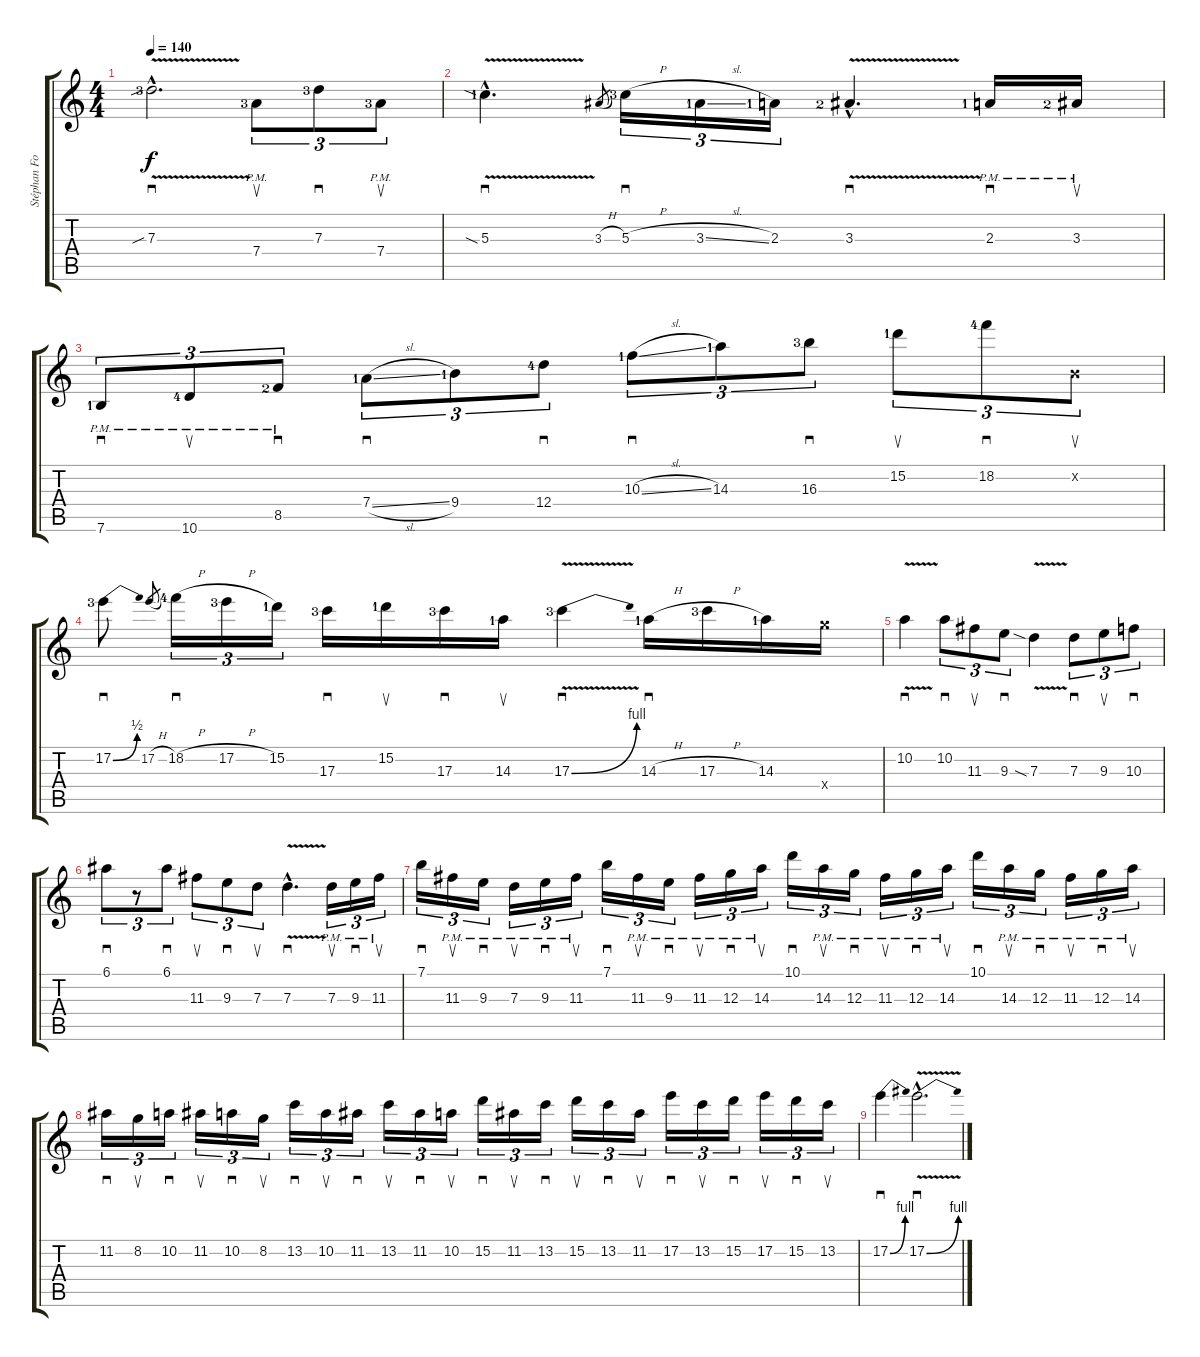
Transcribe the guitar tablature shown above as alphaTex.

\track ("Stéphan Forté 1" "Stéphan Fo") {instrument distortionguitar}
\staff {score tabs}
\tuning (E4 B3 G3 D3 A2 E2) {hide}
\ts (4 4)
\tempo 140
\clef g2
\ks c
7.3{v sib hac lf 4}.2{d sd dy f instrument distortionguitar} 7.4{pm lf 4}.8{su tu (3 2)} 7.3{lf 4}.8{sd tu (3 2)} 7.4{pm lf 4}.8{su tu (3 2)} |
5.3{v sia hac lf 2}.4{d sd} 3.3{h}.8{gr} 5.3{h lf 4}.16{sd tu (3 2)} 3.3{sl lf 2}.16{tu (3 2)} 2.3{lf 2}.16{tu (3 2)} 3.3{v hac lf 3}.4{d sd} 2.3{pm lf 2}.16{sd} 3.3{pm lf 3}.16{su} |
7.6{pm lf 2}.8{sd tu (3 2)} 10.6{pm lf 5}.8{su tu (3 2)} 8.5{pm lf 3}.8{sd tu (3 2)} 7.4{sl lf 2}.8{sd tu (3 2)} 9.4{lf 2}.8{tu (3 2)} 12.4{lf 5}.8{sd tu (3 2)} 10.3{sl lf 2}.8{sd tu (3 2)} 14.3{lf 2}.8{tu (3 2)} 16.3{lf 4}.8{sd tu (3 2)} 15.2{lf 2}.8{su tu (3 2)} 18.2{lf 5}.8{sd tu (3 2)} 0.2{x}.8{su tu (3 2)} |
17.2{be (bend 0 0 60 2) lf 4}.8{sd} 17.2{h}.8{gr} 18.2{h lf 5}.16{sd tu (3 2)} 17.2{h lf 4}.16{tu (3 2)} 15.2{lf 2}.16{tu (3 2)} 17.3{lf 4}.16{sd} 15.2{lf 2}.16{su} 17.3{lf 4}.16{sd} 14.3{lf 2}.16{su} 17.3{be (bend 0 0 60 4) v lf 4}.4{sd} 14.3{h lf 2}.16{sd} 17.3{h lf 4}.16 14.3{lf 2}.16 17.4{x}.16 |
10.2{v}.4{sd} 10.2.8{sd tu (3 2)} 11.3.8{su tu (3 2)} 9.3.8{sd tu (3 2)} 7.3{v sia}.4 7.3.8{sd tu (3 2)} 9.3.8{su tu (3 2)} 10.3.8{sd tu (3 2)} |
6.1.8{sd tu (3 2)} r.8{tu (3 2)} 6.1.8{sd tu (3 2)} 11.3.8{su tu (3 2)} 9.3.8{sd tu (3 2)} 7.3.8{su tu (3 2)} 7.3{v hac}.4{d sd} 7.3{pm}.16{su tu (3 2)} 9.3{pm}.16{sd tu (3 2)} 11.3{pm}.16{su tu (3 2)} |
7.1.16{sd tu (3 2)} 11.3{pm}.16{su tu (3 2)} 9.3{pm}.16{sd tu (3 2)} 7.3{pm}.16{su tu (3 2)} 9.3{pm}.16{sd tu (3 2)} 11.3{pm}.16{su tu (3 2)} 7.1.16{sd tu (3 2)} 11.3{pm}.16{su tu (3 2)} 9.3{pm}.16{sd tu (3 2)} 11.3{pm}.16{su tu (3 2)} 12.3{pm}.16{sd tu (3 2)} 14.3{pm}.16{su tu (3 2)} 10.1.16{sd tu (3 2)} 14.3{pm}.16{su tu (3 2)} 12.3{pm}.16{sd tu (3 2)} 11.3{pm}.16{su tu (3 2)} 12.3{pm}.16{sd tu (3 2)} 14.3{pm}.16{su tu (3 2)} 10.1.16{sd tu (3 2)} 14.3{pm}.16{su tu (3 2)} 12.3{pm}.16{sd tu (3 2)} 11.3{pm}.16{su tu (3 2)} 12.3{pm}.16{sd tu (3 2)} 14.3{pm}.16{su tu (3 2)} |
11.2.16{sd tu (3 2)} 8.2.16{su tu (3 2)} 10.2.16{sd tu (3 2)} 11.2.16{su tu (3 2)} 10.2.16{sd tu (3 2)} 8.2.16{su tu (3 2)} 13.2.16{sd tu (3 2)} 10.2.16{su tu (3 2)} 11.2.16{sd tu (3 2)} 13.2.16{su tu (3 2)} 11.2.16{sd tu (3 2)} 10.2.16{su tu (3 2)} 15.2.16{sd tu (3 2)} 11.2.16{su tu (3 2)} 13.2.16{sd tu (3 2)} 15.2.16{su tu (3 2)} 13.2.16{sd tu (3 2)} 11.2.16{su tu (3 2)} 17.2.16{sd tu (3 2)} 13.2.16{su tu (3 2)} 15.2.16{sd tu (3 2)} 17.2.16{su tu (3 2)} 15.2.16{sd tu (3 2)} 13.2.16{su tu (3 2)} |
17.2{be (bend 0 0 60 4)}.4{sd} 17.2{be (bend 0 0 60 4) v hac}.2{d sd}
